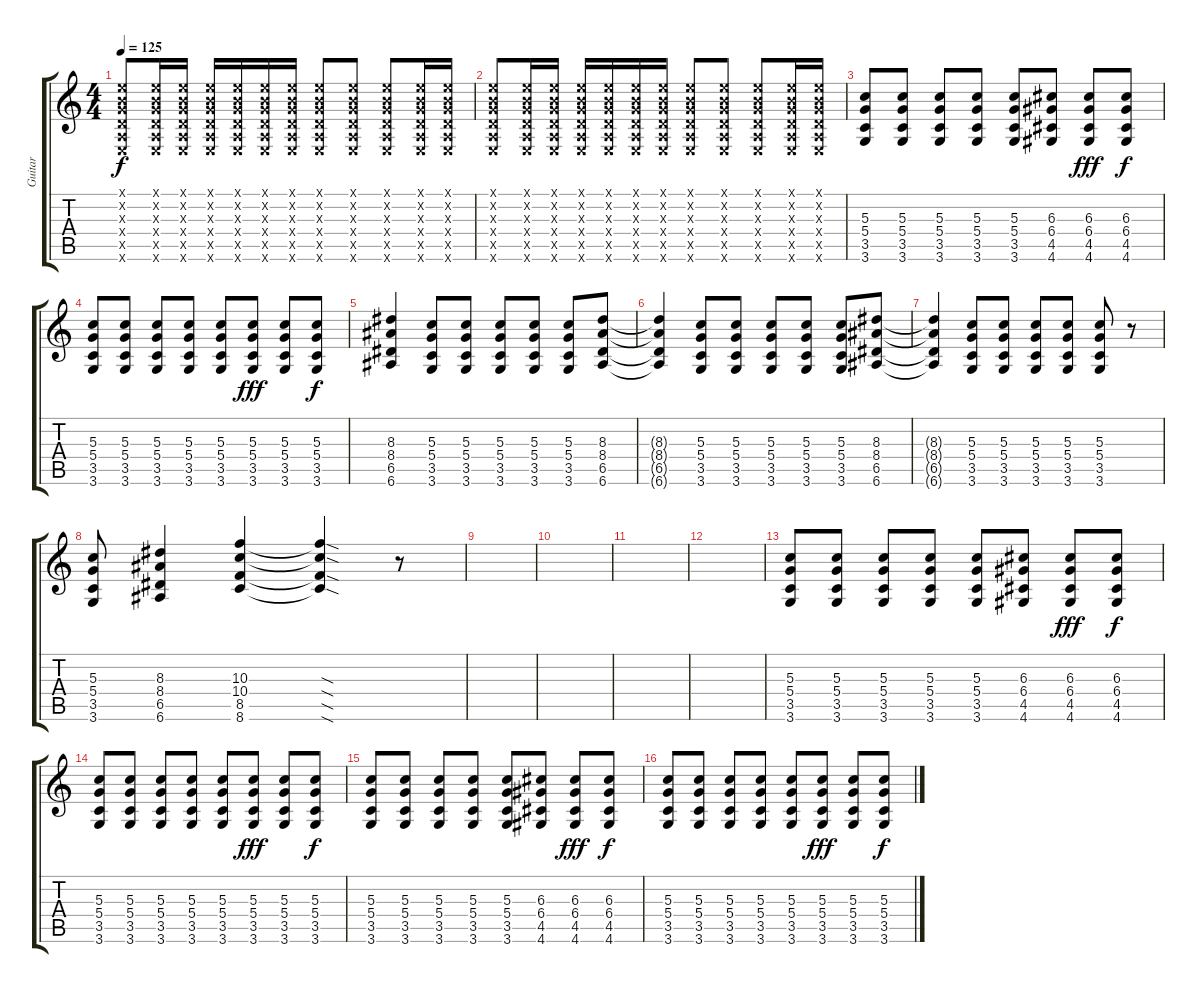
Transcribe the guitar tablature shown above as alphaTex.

\track ("Guitar" "Guitar") {instrument overdrivenguitar}
\staff {score tabs}
\tuning (E4 B3 G3 D3 A2 E2) {hide}
\ts (4 4)
\tempo 125
\clef g2
\ks c
(0.1{x} 0.2{x} 0.3{x} 0.4{x} 0.5{x} 0.6{x}).8{dy f} (0.1{x} 0.2{x} 0.3{x} 0.4{x} 0.5{x} 0.6{x}).16 (0.1{x} 0.2{x} 0.3{x} 0.4{x} 0.5{x} 0.6{x}).16 (0.1{x} 0.2{x} 0.3{x} 0.4{x} 0.5{x} 0.6{x}).16 (0.1{x} 0.2{x} 0.3{x} 0.4{x} 0.5{x} 0.6{x}).16 (0.1{x} 0.2{x} 0.3{x} 0.4{x} 0.5{x} 0.6{x}).16 (0.1{x} 0.2{x} 0.3{x} 0.4{x} 0.5{x} 0.6{x}).16 (0.1{x} 0.2{x} 0.3{x} 0.4{x} 0.5{x} 0.6{x}).8 (0.1{x} 0.2{x} 0.3{x} 0.4{x} 0.5{x} 0.6{x}).8 (0.1{x} 0.2{x} 0.3{x} 0.4{x} 0.5{x} 0.6{x}).8 (0.1{x} 0.2{x} 0.3{x} 0.4{x} 0.5{x} 0.6{x}).16 (0.1{x} 0.2{x} 0.3{x} 0.4{x} 0.5{x} 0.6{x}).16 |
(0.1{x} 0.2{x} 0.3{x} 0.4{x} 0.5{x} 0.6{x}).8 (0.1{x} 0.2{x} 0.3{x} 0.4{x} 0.5{x} 0.6{x}).16 (0.1{x} 0.2{x} 0.3{x} 0.4{x} 0.5{x} 0.6{x}).16 (0.1{x} 0.2{x} 0.3{x} 0.4{x} 0.5{x} 0.6{x}).16 (0.1{x} 0.2{x} 0.3{x} 0.4{x} 0.5{x} 0.6{x}).16 (0.1{x} 0.2{x} 0.3{x} 0.4{x} 0.5{x} 0.6{x}).16 (0.1{x} 0.2{x} 0.3{x} 0.4{x} 0.5{x} 0.6{x}).16 (0.1{x} 0.2{x} 0.3{x} 0.4{x} 0.5{x} 0.6{x}).8 (0.1{x} 0.2{x} 0.3{x} 0.4{x} 0.5{x} 0.6{x}).8 (0.1{x} 0.2{x} 0.3{x} 0.4{x} 0.5{x} 0.6{x}).8 (0.1{x} 0.2{x} 0.3{x} 0.4{x} 0.5{x} 0.6{x}).16 (0.1{x} 0.2{x} 0.3{x} 0.4{x} 0.5{x} 0.6{x}).16 |
(5.3 5.4 3.5 3.6).8 (5.3 5.4 3.5 3.6).8 (5.3 5.4 3.5 3.6).8 (5.3 5.4 3.5 3.6).8 (5.3 5.4 3.5 3.6).8 (6.3 6.4 4.5 4.6).8 (6.3 6.4 4.5 4.6).8{dy fff} (6.3 6.4 4.5 4.6).8{dy f} |
(5.3 5.4 3.5 3.6).8 (5.3 5.4 3.5 3.6).8 (5.3 5.4 3.5 3.6).8 (5.3 5.4 3.5 3.6).8 (5.3 5.4 3.5 3.6).8 (5.3 5.4 3.5 3.6).8{dy fff} (5.3 5.4 3.5 3.6).8 (5.3 5.4 3.5 3.6).8{dy f} |
(8.3 8.4 6.5 6.6).4 (5.3 5.4 3.5 3.6).8 (5.3 5.4 3.5 3.6).8 (5.3 5.4 3.5 3.6).8 (5.3 5.4 3.5 3.6).8 (5.3 5.4 3.5 3.6).8 (8.3 8.4 6.5 6.6).8 |
(8.3{t} 8.4{t} 6.5{t} 6.6{t}).4 (5.3 5.4 3.5 3.6).8 (5.3 5.4 3.5 3.6).8 (5.3 5.4 3.5 3.6).8 (5.3 5.4 3.5 3.6).8 (5.3 5.4 3.5 3.6).8 (8.3 8.4 6.5 6.6).8 |
(8.3{t} 8.4{t} 6.5{t} 6.6{t}).4 (5.3 5.4 3.5 3.6).8 (5.3 5.4 3.5 3.6).8 (5.3 5.4 3.5 3.6).8 (5.3 5.4 3.5 3.6).8 (5.3 5.4 3.5 3.6).8 r.8 |
(5.3 5.4 3.5 3.6).8 (8.3 8.4 6.5 6.6).4 (10.3 10.4 8.5 8.6).4 (10.3{sod t} 10.4{sod t} 8.5{sod t} 8.6{sod t}).4 r.8 |
|
|
|
|
(5.3 5.4 3.5 3.6).8 (5.3 5.4 3.5 3.6).8 (5.3 5.4 3.5 3.6).8 (5.3 5.4 3.5 3.6).8 (5.3 5.4 3.5 3.6).8 (6.3 6.4 4.5 4.6).8 (6.3 6.4 4.5 4.6).8{dy fff} (6.3 6.4 4.5 4.6).8{dy f} |
(5.3 5.4 3.5 3.6).8 (5.3 5.4 3.5 3.6).8 (5.3 5.4 3.5 3.6).8 (5.3 5.4 3.5 3.6).8 (5.3 5.4 3.5 3.6).8 (5.3 5.4 3.5 3.6).8{dy fff} (5.3 5.4 3.5 3.6).8 (5.3 5.4 3.5 3.6).8{dy f} |
(5.3 5.4 3.5 3.6).8 (5.3 5.4 3.5 3.6).8 (5.3 5.4 3.5 3.6).8 (5.3 5.4 3.5 3.6).8 (5.3 5.4 3.5 3.6).8 (6.3 6.4 4.5 4.6).8 (6.3 6.4 4.5 4.6).8{dy fff} (6.3 6.4 4.5 4.6).8{dy f} |
(5.3 5.4 3.5 3.6).8 (5.3 5.4 3.5 3.6).8 (5.3 5.4 3.5 3.6).8 (5.3 5.4 3.5 3.6).8 (5.3 5.4 3.5 3.6).8 (5.3 5.4 3.5 3.6).8{dy fff} (5.3 5.4 3.5 3.6).8 (5.3 5.4 3.5 3.6).8{dy f}
